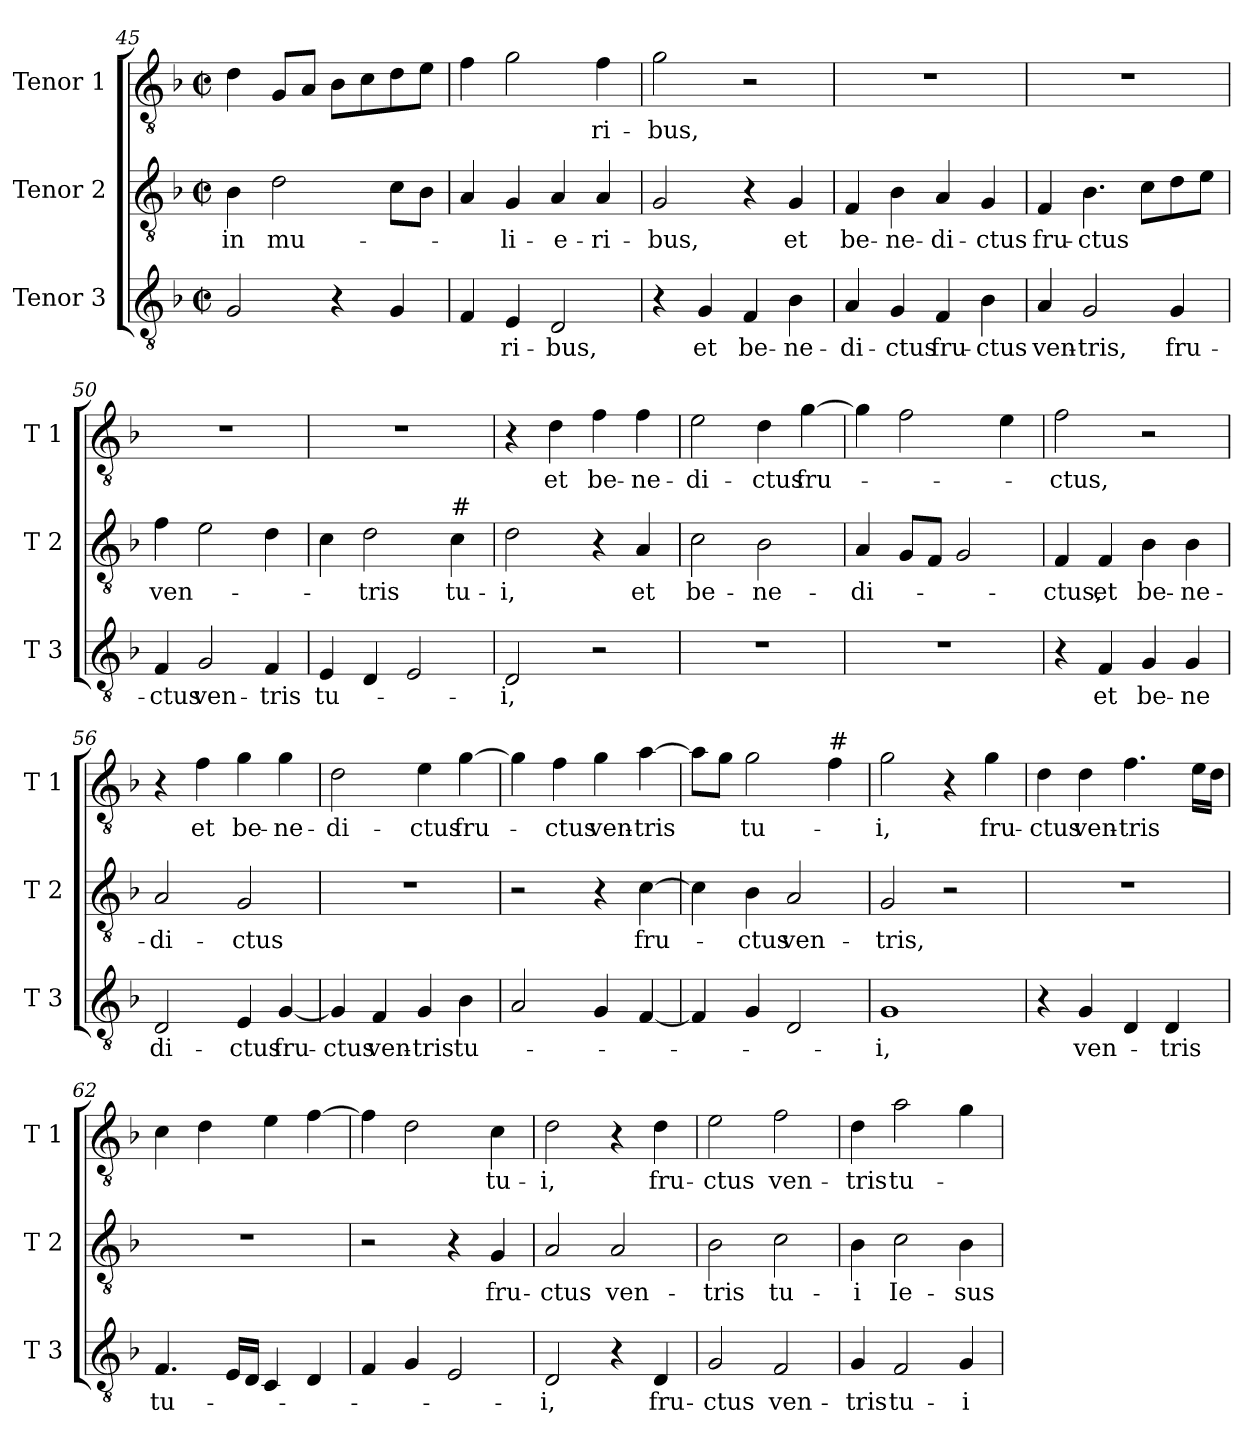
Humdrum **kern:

**kern	**text	**kern	**text	**kern	**text
*part3	*part3	*part2	*part2	*part1	*part1
*staff3	*staff3	*staff2	*staff2	*staff1	*staff1
*I"Tenor 3	*	*I"Tenor 2	*	*I"Tenor 1	*
*I'T 3	*	*I'T 2	*	*I'T 1	*
*clefGv2	*	*clefGv2	*	*clefGv2	*
*k[b-]	*	*k[b-]	*	*k[b-]	*
*F:	*	*F:	*	*F:	*
*M2/2	*	*M2/2	*	*M2/2	*
*met(c|)	*	*met(c|)	*	*met(c|)	*
=45	=45	=45	=45	=45	=45
!	!	!	!LO:LY:b	!	!
2G/	.	4B-\	in	4d\	.
!	!	!	!LO:LY:b	!	!
.	.	2d\	mu-	8G/L	.
.	.	.	.	8A/J	.
4r	.	.	.	8B-\L	.
.	.	.	.	8c\	.
4G/	.	8c\L	.	8d\	.
.	.	8B-\J	.	8e\J	.
=46	=46	=46	=46	=46	=46
4F/	.	4A/	.	4f\	.
!	!LO:LY:b	!	!LO:LY:b	!	!
4E/	-ri-	4G/	-li-	2g\	.
!	!LO:LY:b	!	!LO:LY:b	!	!
2D/	-bus,	4A/	-e-	.	.
!	!	!	!LO:LY:b	!	!LO:LY:b
.	.	4A/	-ri-	4f\	-ri-
=47	=47	=47	=47	=47	=47
!	!	!	!LO:LY:b	!	!LO:LY:b
4r	.	2G/	-bus,	2g\	-bus,
!	!LO:LY:b	!	!	!	!
4G/	et	.	.	.	.
!	!LO:LY:b	!	!	!	!
4F/	be-	4r	.	2r	.
!	!LO:LY:b	!	!LO:LY:b	!	!
4B-\	-ne-	4G/	et	.	.
!!LO:LB:g=z
=48	=48	=48	=48	=48	=48
!	!LO:LY:b	!	!LO:LY:b	!	!
4A/	-di-	4F/	be-	1r	.
!	!LO:LY:b	!	!LO:LY:b	!	!
4G/	-ctus	4B-\	-ne-	.	.
!	!LO:LY:b	!	!LO:LY:b	!	!
4F/	fru-	4A/	-di-	.	.
!	!LO:LY:b	!	!LO:LY:b	!	!
4B-\	-ctus	4G/	-ctus	.	.
=49	=49	=49	=49	=49	=49
!	!LO:LY:b	!	!LO:LY:b	!	!
4A/	ven-	4F/	fru-	1r	.
!	!LO:LY:b	!	!LO:LY:b	!	!
2G/	-tris,	4.B-\	-ctus	.	.
.	.	8c\L	.	.	.
!	!LO:LY:b	!	!	!	!
4G/	fru-	8d\	.	.	.
.	.	8e\J	.	.	.
=50	=50	=50	=50	=50	=50
!	!LO:LY:b	!	!LO:LY:b	!	!
4F/	-ctus	4f\	ven-	1r	.
!	!LO:LY:b	!	!	!	!
2G/	ven-	2e\	.	.	.
!	!LO:LY:b	!	!	!	!
4F/	-tris	4d\	.	.	.
=51	=51	=51	=51	=51	=51
!	!LO:LY:b	!	!	!	!
4E/	tu-	4c\	.	1r	.
!	!	!	!LO:LY:b	!	!
4D/	.	2d\	-tris	.	.
2E/	.	.	.	.	.
!	!	!LO:TX:a:t=#	!	!	!
!	!	!	!LO:LY:b	!	!
.	.	4c\	tu-	.	.
=52	=52	=52	=52	=52	=52
!	!LO:LY:b	!	!LO:LY:b	!	!
2D/	-i,	2d\	-i,	4r	.
!	!	!	!	!	!LO:LY:b
.	.	.	.	4d\	et
!	!	!	!	!	!LO:LY:b
2r	.	4r	.	4f\	be-
!	!	!	!LO:LY:b	!	!LO:LY:b
.	.	4A/	et	4f\	-ne-
=53	=53	=53	=53	=53	=53
!	!	!	!LO:LY:b	!	!LO:LY:b
1r	.	2c\	be-	2e\	-di-
!	!	!	!LO:LY:b	!	!LO:LY:b
.	.	2B-\	-ne-	4d\	-ctus
!	!	!	!	!	!LO:LY:b
.	.	.	.	[4g\	fru-
!!LO:LB:g=z
=54	=54	=54	=54	=54	=54
!	!	!	!LO:LY:b	!	!
1r	.	4A/	-di-	4g\]	.
.	.	8G/L	.	2f\	.
.	.	8F/J	.	.	.
.	.	2G/	.	.	.
.	.	.	.	4e\	.
=55	=55	=55	=55	=55	=55
!	!	!	!LO:LY:b	!	!LO:LY:b
4r	.	4F/	-ctus,	2f\	-ctus,
!	!LO:LY:b	!	!LO:LY:b	!	!
4F/	et	4F/	et	.	.
!	!LO:LY:b	!	!LO:LY:b	!	!
4G/	be-	4B-\	be-	2r	.
!	!LO:LY:b	!	!LO:LY:b	!	!
4G/	-ne	4B-\	-ne-	.	.
=56	=56	=56	=56	=56	=56
!	!LO:LY:b	!	!LO:LY:b	!	!
2D/	di-	2A/	-di-	4r	.
!	!	!	!	!	!LO:LY:b
.	.	.	.	4f\	et
!	!LO:LY:b	!	!LO:LY:b	!	!LO:LY:b
4E/	-ctus	2G/	-ctus	4g\	be-
!	!LO:LY:b	!	!	!	!LO:LY:b
[4G/	fru-	.	.	4g\	-ne-
=57	=57	=57	=57	=57	=57
!	!LO:LY:b	!	!	!	!LO:LY:b
4G/]	-ctus	1r	.	2d\	-di-
!	!LO:LY:b	!	!	!	!
4F/	ven-	.	.	.	.
!	!LO:LY:b	!	!	!	!LO:LY:b
4G/	-tris	.	.	4e\	-ctus
!	!LO:LY:b	!	!	!	!LO:LY:b
4B-\	tu-	.	.	[4g\	fru-
=58	=58	=58	=58	=58	=58
2A/	.	2r	.	4g\]	.
!	!	!	!	!	!LO:LY:b
.	.	.	.	4f\	-ctus
!	!	!	!	!	!LO:LY:b
4G/	.	4r	.	4g\	ven-
!	!	!	!LO:LY:b	!	!LO:LY:b
[4F/	.	[4c\	fru-	[4a\	-tris
=59	=59	=59	=59	=59	=59
4F/]	.	4c\]	.	8a\L]	.
.	.	.	.	8g\J	.
!	!	!	!LO:LY:b	!	!LO:LY:b
4G/	.	4B-\	-ctus	2g\	tu-
!	!	!	!LO:LY:b	!	!
2D/	.	2A/	ven-	.	.
!	!	!	!	!LO:TX:a:t=#	!
.	.	.	.	4f\	.
!!LO:LB:g=z
=60	=60	=60	=60	=60	=60
!	!LO:LY:b	!	!LO:LY:b	!	!LO:LY:b
1G	-i,	2G/	-tris,	2g\	-i,
.	.	2r	.	4r	.
!	!	!	!	!	!LO:LY:b
.	.	.	.	4g\	fru-
=61	=61	=61	=61	=61	=61
!	!	!	!	!	!LO:LY:b
4r	.	1r	.	4d\	-ctus
!	!LO:LY:b	!	!	!	!LO:LY:b
4G/	ven-	.	.	4d\	ven-
!	!	!	!	!	!LO:LY:b
4D/	.	.	.	4.f\	-tris
!	!LO:LY:b	!	!	!	!
4D/	-tris	.	.	.	.
.	.	.	.	16e\LL	.
.	.	.	.	16d\JJ	.
=62	=62	=62	=62	=62	=62
!	!LO:LY:b	!	!	!	!
4.F/	tu-	1r	.	4c\	.
.	.	.	.	4d\	.
16E/LL	.	.	.	.	.
16D/JJ	.	.	.	.	.
4C/	.	.	.	4e\	.
4D/	.	.	.	[4f\	.
=63	=63	=63	=63	=63	=63
4F/	.	2r	.	4f\]	.
4G/	.	.	.	2d\	.
2E/	.	4r	.	.	.
!	!	!	!LO:LY:b	!	!LO:LY:b
.	.	4G/	fru-	4c\	tu-
=64	=64	=64	=64	=64	=64
!	!LO:LY:b	!	!LO:LY:b	!	!LO:LY:b
2D/	-i,	2A/	-ctus	2d\	-i,
!	!	!	!LO:LY:b	!	!
4r	.	2A/	ven-	4r	.
!	!LO:LY:b	!	!	!	!LO:LY:b
4D/	fru-	.	.	4d\	fru-
=65	=65	=65	=65	=65	=65
!	!LO:LY:b	!	!LO:LY:b	!	!LO:LY:b
2G/	-ctus	2B-\	-tris	2e\	-ctus
!	!LO:LY:b	!	!LO:LY:b	!	!LO:LY:b
2F/	ven-	2c\	tu-	2f\	ven-
!!LO:PB:g=z
=66	=66	=66	=66	=66	=66
!	!LO:LY:b	!	!LO:LY:b	!	!LO:LY:b
4G/	-tris	4B-\	-i	4d\	-tris
!	!LO:LY:b	!	!LO:LY:b	!	!LO:LY:b
2F/	tu-	2c\	Ie-	2a\	tu-
!	!LO:LY:b	!	!LO:LY:b	!	!
4G/	-i	4B-\	-sus	4g\	.
=	=	=	=	=	=
*-	*-	*-	*-	*-	*-
